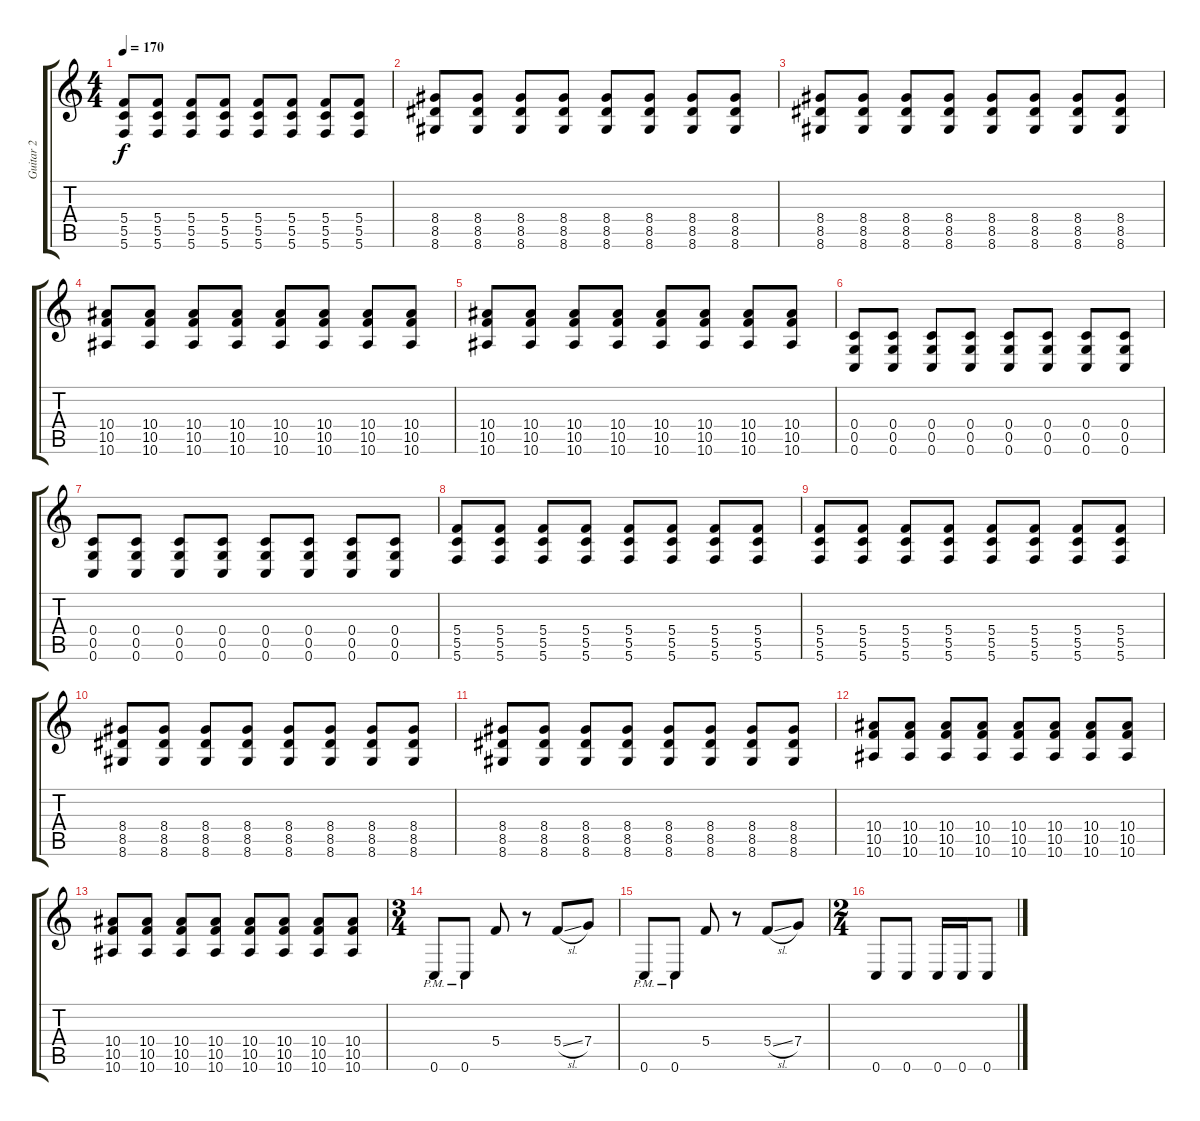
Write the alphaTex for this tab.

\track ("Guitar 2" "Guitar 2") {instrument overdrivenguitar}
\staff {score tabs}
\tuning (D4 A3 F3 C3 G2 C2) {hide}
\ts (4 4)
\tempo 170
\clef g2
\ks c
(5.4 5.5 5.6).8{dy f} (5.4 5.5 5.6).8 (5.4 5.5 5.6).8 (5.4 5.5 5.6).8 (5.4 5.5 5.6).8 (5.4 5.5 5.6).8 (5.4 5.5 5.6).8 (5.4 5.5 5.6).8 |
(8.4 8.5 8.6).8 (8.4 8.5 8.6).8 (8.4 8.5 8.6).8 (8.4 8.5 8.6).8 (8.4 8.5 8.6).8 (8.4 8.5 8.6).8 (8.4 8.5 8.6).8 (8.4 8.5 8.6).8 |
(8.4 8.5 8.6).8 (8.4 8.5 8.6).8 (8.4 8.5 8.6).8 (8.4 8.5 8.6).8 (8.4 8.5 8.6).8 (8.4 8.5 8.6).8 (8.4 8.5 8.6).8 (8.4 8.5 8.6).8 |
(10.4 10.5 10.6).8 (10.4 10.5 10.6).8 (10.4 10.5 10.6).8 (10.4 10.5 10.6).8 (10.4 10.5 10.6).8 (10.4 10.5 10.6).8 (10.4 10.5 10.6).8 (10.4 10.5 10.6).8 |
(10.4 10.5 10.6).8 (10.4 10.5 10.6).8 (10.4 10.5 10.6).8 (10.4 10.5 10.6).8 (10.4 10.5 10.6).8 (10.4 10.5 10.6).8 (10.4 10.5 10.6).8 (10.4 10.5 10.6).8 |
(0.4 0.5 0.6).8 (0.4 0.5 0.6).8 (0.4 0.5 0.6).8 (0.4 0.5 0.6).8 (0.4 0.5 0.6).8 (0.4 0.5 0.6).8 (0.4 0.5 0.6).8 (0.4 0.5 0.6).8 |
(0.4 0.5 0.6).8 (0.4 0.5 0.6).8 (0.4 0.5 0.6).8 (0.4 0.5 0.6).8 (0.4 0.5 0.6).8 (0.4 0.5 0.6).8 (0.4 0.5 0.6).8 (0.4 0.5 0.6).8 |
(5.4 5.5 5.6).8 (5.4 5.5 5.6).8 (5.4 5.5 5.6).8 (5.4 5.5 5.6).8 (5.4 5.5 5.6).8 (5.4 5.5 5.6).8 (5.4 5.5 5.6).8 (5.4 5.5 5.6).8 |
(5.4 5.5 5.6).8 (5.4 5.5 5.6).8 (5.4 5.5 5.6).8 (5.4 5.5 5.6).8 (5.4 5.5 5.6).8 (5.4 5.5 5.6).8 (5.4 5.5 5.6).8 (5.4 5.5 5.6).8 |
(8.4 8.5 8.6).8 (8.4 8.5 8.6).8 (8.4 8.5 8.6).8 (8.4 8.5 8.6).8 (8.4 8.5 8.6).8 (8.4 8.5 8.6).8 (8.4 8.5 8.6).8 (8.4 8.5 8.6).8 |
(8.4 8.5 8.6).8 (8.4 8.5 8.6).8 (8.4 8.5 8.6).8 (8.4 8.5 8.6).8 (8.4 8.5 8.6).8 (8.4 8.5 8.6).8 (8.4 8.5 8.6).8 (8.4 8.5 8.6).8 |
(10.4 10.5 10.6).8 (10.4 10.5 10.6).8 (10.4 10.5 10.6).8 (10.4 10.5 10.6).8 (10.4 10.5 10.6).8 (10.4 10.5 10.6).8 (10.4 10.5 10.6).8 (10.4 10.5 10.6).8 |
(10.4 10.5 10.6).8 (10.4 10.5 10.6).8 (10.4 10.5 10.6).8 (10.4 10.5 10.6).8 (10.4 10.5 10.6).8 (10.4 10.5 10.6).8 (10.4 10.5 10.6).8 (10.4 10.5 10.6).8 |
\ts (3 4)
0.6{pm}.8 0.6{pm}.8 5.4.8 r.8 5.4{sl}.8 7.4.8 |
0.6{pm}.8 0.6{pm}.8 5.4.8 r.8 5.4{sl}.8 7.4.8 |
\ts (2 4)
0.6.8 0.6.8 0.6.16 0.6.16 0.6.8
